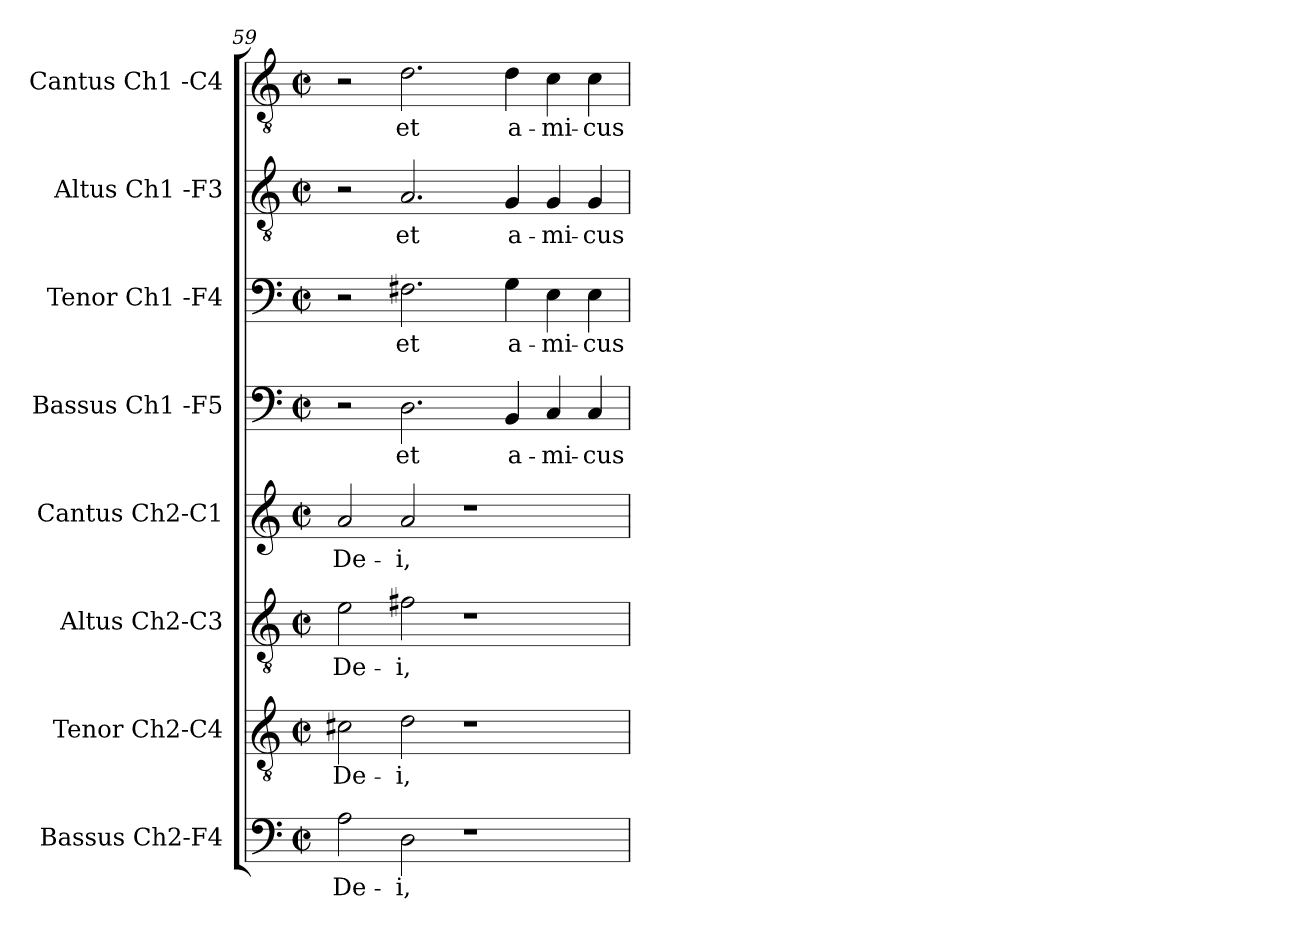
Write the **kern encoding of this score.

**kern	**text	**kern	**text	**kern	**text	**kern	**text	**kern	**text	**kern	**text	**kern	**text	**kern	**text
*part8	*part8	*part7	*part7	*part6	*part6	*part5	*part5	*part4	*part4	*part3	*part3	*part2	*part2	*part1	*part1
*staff8	*staff8	*staff7	*staff7	*staff6	*staff6	*staff5	*staff5	*staff4	*staff4	*staff3	*staff3	*staff2	*staff2	*staff1	*staff1
*I"Bassus Ch2-F4	*	*I"Tenor Ch2-C4	*	*I"Altus Ch2-C3	*	*I"Cantus Ch2-C1	*	*I"Bassus Ch1 -F5	*	*I"Tenor Ch1 -F4	*	*I"Altus Ch1 -F3	*	*I"Cantus Ch1 -C4	*
*I'B2	*	*I'T2	*	*I'A2	*	*I'C2	*	*I'B1	*	*I'T1	*	*I'A1	*	*I'C1	*
*clefF4	*	*clefGv2	*	*clefGv2	*	*clefG2	*	*clefF4	*	*clefF4	*	*clefGv2	*	*clefGv2	*
*k[]	*	*k[]	*	*k[]	*	*k[]	*	*k[]	*	*k[]	*	*k[]	*	*k[]	*
*M2/2	*	*M2/2	*	*M2/2	*	*M2/2	*	*M2/2	*	*M2/2	*	*M2/2	*	*M2/2	*
*met(c|)	*	*met(c|)	*	*met(c|)	*	*met(c|)	*	*met(c|)	*	*met(c|)	*	*met(c|)	*	*met(c|)	*
=59	=59	=59	=59	=59	=59	=59	=59	=59	=59	=59	=59	=59	=59	=59	=59
!	!LO:LY:b	!	!LO:LY:b	!	!LO:LY:b	!	!LO:LY:b	!	!	!	!	!	!	!	!
2A\	De-	2c#X\	De-	2e\	De-	2a/	De-	2r	.	2r	.	2r	.	2r	.
!	!LO:LY:b	!	!LO:LY:b	!	!LO:LY:b	!	!LO:LY:b	!	!LO:LY:b	!	!LO:LY:b	!	!LO:LY:b	!	!LO:LY:b
2D\	-i,	2d\	-i,	2f#X\	-i,	2a/	-i,	2.D\	et	2.F#X\	et	2.A/	et	2.d\	et
1r	.	1r	.	1r	.	1r	.	.	.	.	.	.	.	.	.
!	!	!	!	!	!	!	!	!	!LO:LY:b	!	!LO:LY:b	!	!LO:LY:b	!	!LO:LY:b
.	.	.	.	.	.	.	.	4BB/	a-	4G\	a-	4G/	a-	4d\	a-
!	!	!	!	!	!	!	!	!	!LO:LY:b	!	!LO:LY:b	!	!LO:LY:b	!	!LO:LY:b
.	.	.	.	.	.	.	.	4C/	-mi-	4E\	-mi-	4G/	-mi-	4c\	-mi-
!	!	!	!	!	!	!	!	!	!LO:LY:b	!	!LO:LY:b	!	!LO:LY:b	!	!LO:LY:b
.	.	.	.	.	.	.	.	4C/	-cus	4E\	-cus	4G/	-cus	4c\	-cus
=	=	=	=	=	=	=	=	=	=	=	=	=	=	=	=
*-	*-	*-	*-	*-	*-	*-	*-	*-	*-	*-	*-	*-	*-	*-	*-
